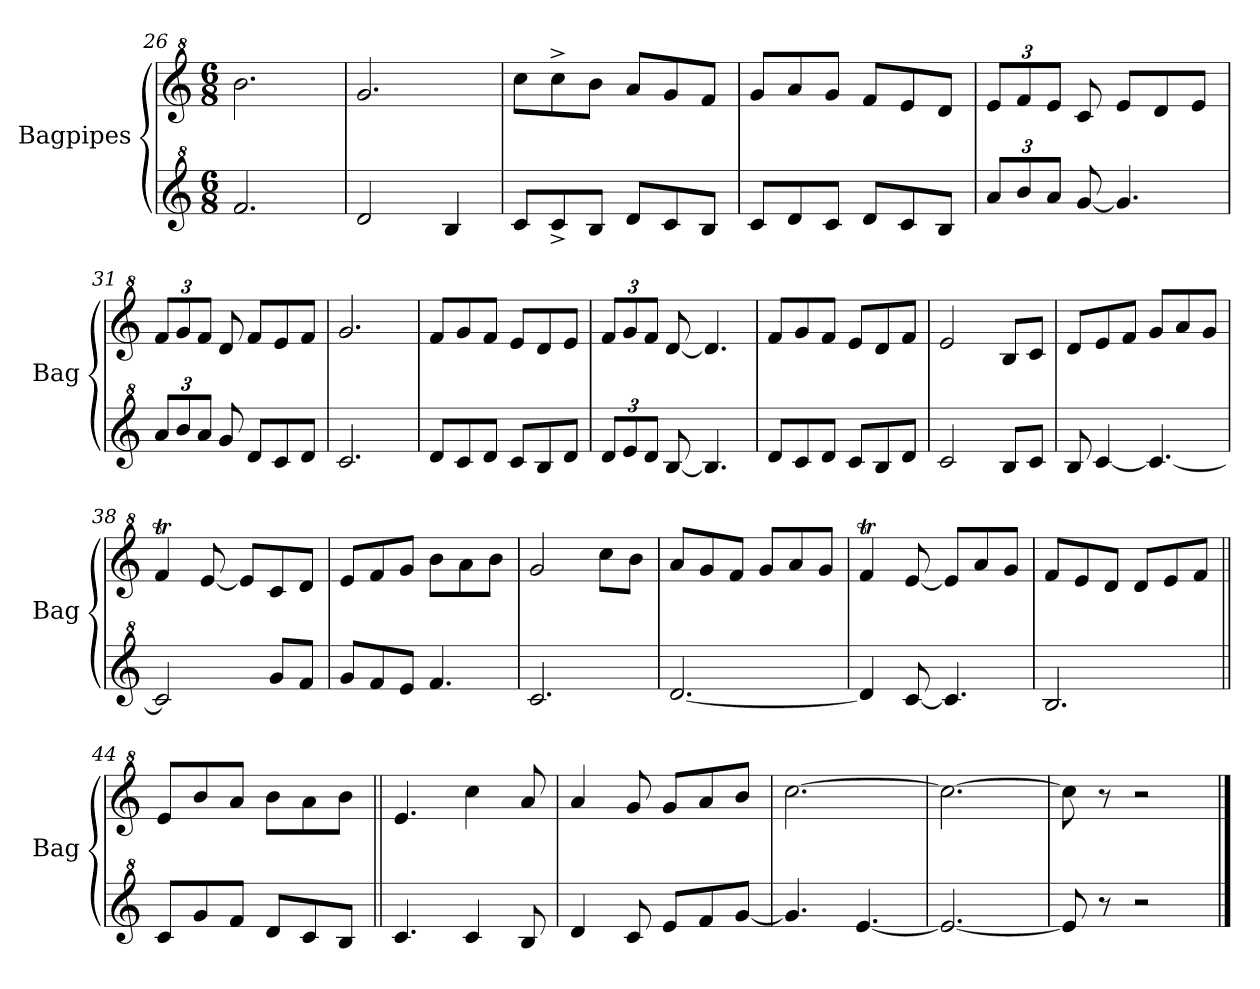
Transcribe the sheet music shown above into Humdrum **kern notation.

**kern	**kern
*part2	*part1
*staff2	*staff1
*I"Bagpipes	*I"Bagpipes
*I'Bag	*I'Bag
*clefG^2	*clefG^2
*k[]	*k[]
*C:	*C:
*M6/8	*M6/8
=26	=26
2.ff/	2.bb\
=27	=27
2dd/	2.gg/
4b/	.
=28	=28
8cc/L	8ccc\L
8cc^/	8ccc^\
8b/J	8bb\J
8dd/L	8aa/L
8cc/	8gg/
8b/J	8ff/J
=29	=29
8cc/L	8gg/L
8dd/	8aa/
8cc/J	8gg/J
8dd/L	8ff/L
8cc/	8ee/
8b/J	8dd/J
!!LO:LB:g=z
=30	=30
*Xbrackettup	*Xbrackettup
12aa/L	12ee/L
12bb/	12ff/
12aa/J	12ee/J
[8gg/	8cc/
4.gg/]	8ee/L
.	8dd/
.	8ee/J
=31	=31
12aa/L	12ff/L
12bb/	12gg/
12aa/J	12ff/J
8gg/	8dd/
8dd/L	8ff/L
8cc/	8ee/
8dd/J	8ff/J
=32	=32
2.cc/	2.gg/
=33	=33
8dd/L	8ff/L
8cc/	8gg/
8dd/J	8ff/J
8cc/L	8ee/L
8b/	8dd/
8dd/J	8ee/J
=34	=34
12dd/L	12ff/L
12ee/	12gg/
12dd/J	12ff/J
[8b/	[8dd/
4.b/]	4.dd/]
=35	=35
8dd/L	8ff/L
8cc/	8gg/
8dd/J	8ff/J
8cc/L	8ee/L
8b/	8dd/
8dd/J	8ff/J
=36	=36
2cc/	2ee/
8b/L	8b/L
8cc/J	8cc/J
!!LO:PB:g=z
=37	=37
8b/	8dd/L
[4cc/	8ee/
.	8ff/J
4.cc/_	8gg/L
.	8aa/
.	8gg/J
=38	=38
2cc/]	4ffT/
.	[8ee/
.	8ee/L]
8gg/L	8cc/
8ff/J	8dd/J
=39	=39
8gg/L	8ee/L
8ff/	8ff/
8ee/J	8gg/J
4.ff/	8bb\L
.	8aa\
.	8bb\J
=40	=40
2.cc/	2gg/
.	8ccc\L
.	8bb\J
=41	=41
[2.dd/	8aa/L
.	8gg/
.	8ff/J
.	8gg/L
.	8aa/
.	8gg/J
=42	=42
4dd/]	4ffT/
[8cc/	[8ee/
4.cc/]	8ee/L]
.	8aa/
.	8gg/J
=43	=43
2.b/	8ff/L
.	8ee/
.	8dd/J
.	8dd/L
.	8ee/
.	8ff/J
!!LO:LB:g=z
=44||	=44||
8cc/L	8ee/L
8gg/	8bb/
8ff/J	8aa/J
8dd/L	8bb\L
8cc/	8aa\
8b/J	8bb\J
=45||	=45||
4.cc/	4.ee/
4cc/	4ccc\
8b/	8aa/
=46	=46
4dd/	4aa/
8cc/	8gg/
8ee/L	8gg/L
8ff/	8aa/
[8gg/J	8bb/J
=47	=47
4.gg/]	[2.ccc\
[4.ee/	.
=48	=48
2.ee/_	2.ccc\_
=49	=49
8ee/]	8ccc\]
8r	8r
2r	2r
==	==
*-	*-
